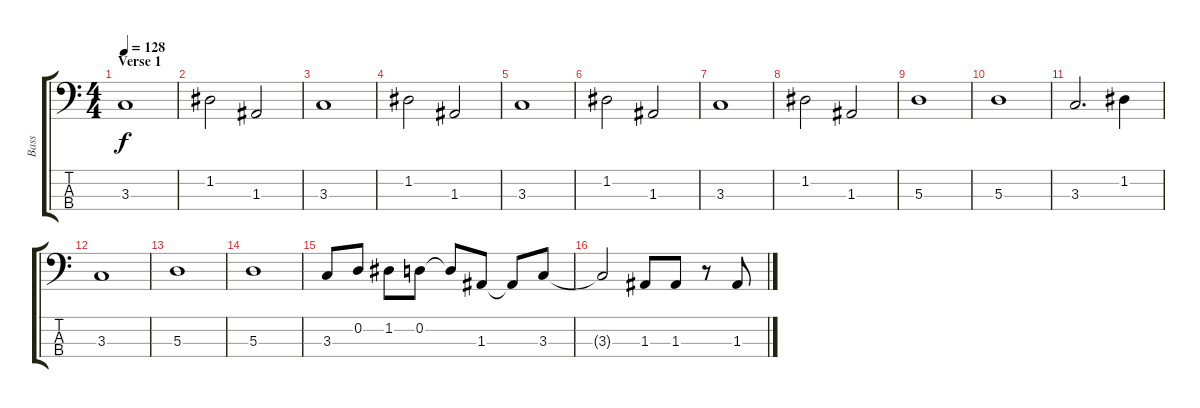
\track ("Bass" "Bass") {instrument electricbassfinger}
\staff {score tabs}
\tuning (G2 D2 A1 E1) {hide}
\ts (4 4)
\section ("" "Verse 1")
\tempo 128
\clef f4
\ks c
3.3.1{dy f} |
1.2.2 1.3.2 |
3.3.1 |
1.2.2 1.3.2 |
3.3.1 |
1.2.2 1.3.2 |
3.3.1 |
1.2.2 1.3.2 |
5.3.1 |
5.3.1 |
3.3.2{d} 1.2.4 |
3.3.1 |
5.3.1 |
5.3.1 |
3.3.8 0.2.8 1.2.8 0.2.8 0.2{t}.8 1.3.8 1.3{t}.8 3.3.8 |
3.3{t}.2 1.3.8 1.3.8 r.8 1.3.8
